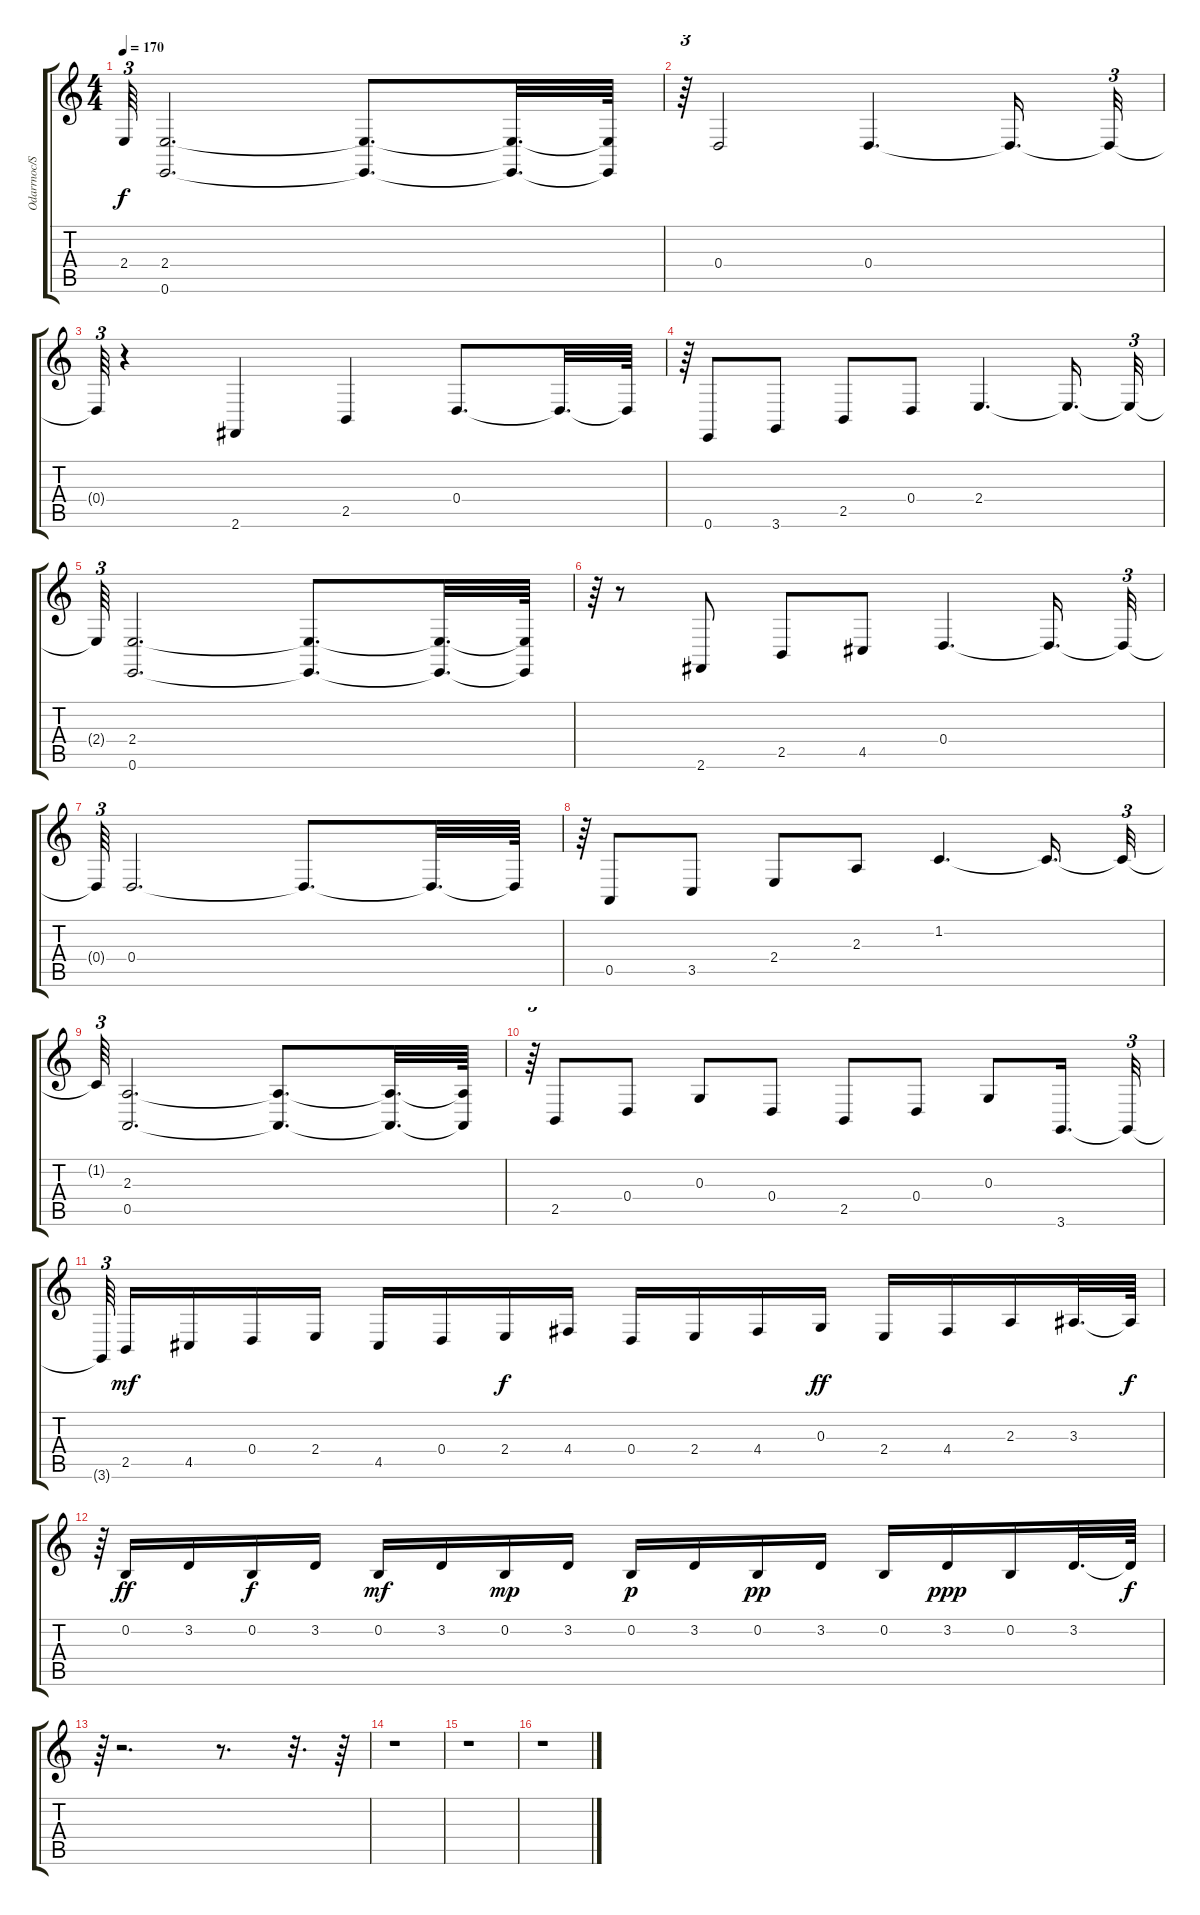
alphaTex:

\track ("Odarrnoc/Skelletor" "Odarrnoc/S") {instrument harpsichord}
\staff {score tabs}
\tuning (E4 B3 G3 D3 A2 E2) {hide}
\ts (4 4)
\tempo 170
\clef g2
\ks c
2.4{t}.64{tu (3 2) dy f} (2.4 0.6).2{d} (2.4{t} 0.6{t}).8{d} (2.4{t} 0.6{t}).32{d} (2.4{t} 0.6{t}).64 |
r.64{tu (3 2)} 0.4.2 0.4.4{d} 0.4{t}.16{d} 0.4{t}.32{tu (3 2)} |
0.4{t}.64{tu (3 2)} r.4 2.6.4 2.5.4 0.4.8{d} 0.4{t}.32{d} 0.4{t}.64 |
r.64{tu (3 2)} 0.6.8 3.6.8 2.5.8 0.4.8 2.4.4{d} 2.4{t}.16{d} 2.4{t}.32{tu (3 2)} |
2.4{t}.64{tu (3 2)} (2.4 0.6).2{d} (2.4{t} 0.6{t}).8{d} (2.4{t} 0.6{t}).32{d} (2.4{t} 0.6{t}).64 |
r.64{tu (3 2)} r.8 2.6.8 2.5.8 4.5.8 0.4.4{d} 0.4{t}.16{d} 0.4{t}.32{tu (3 2)} |
0.4{t}.64{tu (3 2)} 0.4.2{d} 0.4{t}.8{d} 0.4{t}.32{d} 0.4{t}.64 |
r.64{tu (3 2)} 0.5.8 3.5.8 2.4.8 2.3.8 1.2.4{d} 1.2{t}.16{d} 1.2{t}.32{tu (3 2)} |
1.2{t}.64{tu (3 2)} (2.3 0.5).2{d} (2.3{t} 0.5{t}).8{d} (2.3{t} 0.5{t}).32{d} (2.3{t} 0.5{t}).64 |
r.64{tu (3 2)} 2.5.8 0.4.8 0.3.8 0.4.8 2.5.8 0.4.8 0.3.8 3.6.16{d} 3.6{t}.32{tu (3 2)} |
3.6{t}.64{tu (3 2) beam splitsecondary} 2.5.16{dy mf} 4.5.16 0.4.16 2.4.16 4.5.16 0.4.16 2.4.16{dy f} 4.4.16 0.4.16 2.4.16 4.4.16 0.3.16{dy ff} 2.4.16 4.4.16 2.3.16 3.3.32{d} 3.3{t}.64{dy f} |
r.64{tu (3 2)} 0.2.16{dy ff} 3.2.16 0.2.16{dy f} 3.2.16 0.2.16{dy mf} 3.2.16 0.2.16{dy mp} 3.2.16 0.2.16{dy p} 3.2.16 0.2.16{dy pp} 3.2.16 0.2.16 3.2.16{dy ppp} 0.2.16 3.2.32{d} 3.2{t}.64{dy f} |
r.64{tu (3 2)} r.2{d} r.8{d} r.32{d} r.64 |
r.1 |
r.1 |
r.1
